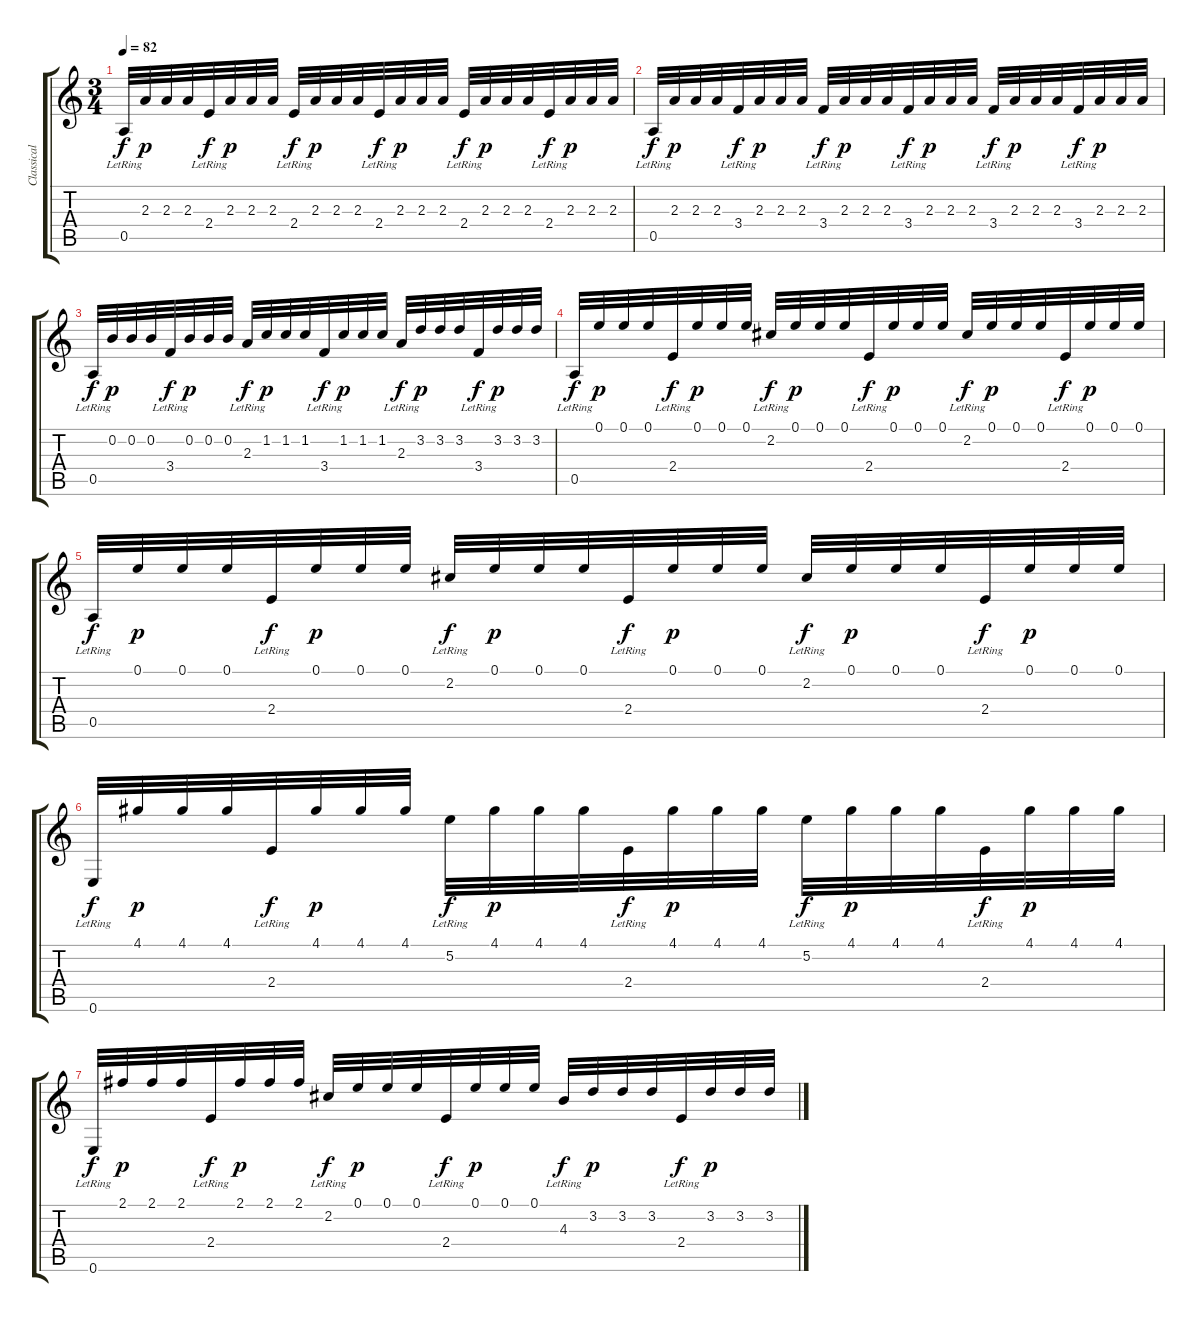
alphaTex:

\track ("Classical Guitar" "Classical ") {instrument acousticguitarnylon}
\staff {score tabs}
\tuning (E4 B3 G3 D3 A2 E2) {hide}
\ts (3 4)
\tempo 82
\clef g2
\ks c
0.5{lr}.32{dy f} 2.3.32{dy p} 2.3.32 2.3.32 2.4{lr}.32{dy f} 2.3.32{dy p} 2.3.32 2.3.32 2.4{lr}.32{dy f} 2.3.32{dy p} 2.3.32 2.3.32 2.4{lr}.32{dy f} 2.3.32{dy p} 2.3.32 2.3.32 2.4{lr}.32{dy f} 2.3.32{dy p} 2.3.32 2.3.32 2.4{lr}.32{dy f} 2.3.32{dy p} 2.3.32 2.3.32 |
0.5{lr}.32{dy f} 2.3.32{dy p} 2.3.32 2.3.32 3.4{lr}.32{dy f} 2.3.32{dy p} 2.3.32 2.3.32 3.4{lr}.32{dy f} 2.3.32{dy p} 2.3.32 2.3.32 3.4{lr}.32{dy f} 2.3.32{dy p} 2.3.32 2.3.32 3.4{lr}.32{dy f} 2.3.32{dy p} 2.3.32 2.3.32 3.4{lr}.32{dy f} 2.3.32{dy p} 2.3.32 2.3.32 |
0.5{lr}.32{dy f} 0.2.32{dy p} 0.2.32 0.2.32 3.4{lr}.32{dy f} 0.2.32{dy p} 0.2.32 0.2.32 2.3{lr}.32{dy f} 1.2.32{dy p} 1.2.32 1.2.32 3.4{lr}.32{dy f} 1.2.32{dy p} 1.2.32 1.2.32 2.3{lr}.32{dy f} 3.2.32{dy p} 3.2.32 3.2.32 3.4{lr}.32{dy f} 3.2.32{dy p} 3.2.32 3.2.32 |
0.5{lr}.32{dy f} 0.1.32{dy p} 0.1.32 0.1.32 2.4{lr}.32{dy f} 0.1.32{dy p} 0.1.32 0.1.32 2.2{lr}.32{dy f} 0.1.32{dy p} 0.1.32 0.1.32 2.4{lr}.32{dy f} 0.1.32{dy p} 0.1.32 0.1.32 2.2{lr}.32{dy f} 0.1.32{dy p} 0.1.32 0.1.32 2.4{lr}.32{dy f} 0.1.32{dy p} 0.1.32 0.1.32 |
0.5{lr}.32{dy f} 0.1.32{dy p} 0.1.32 0.1.32 2.4{lr}.32{dy f} 0.1.32{dy p} 0.1.32 0.1.32 2.2{lr}.32{dy f} 0.1.32{dy p} 0.1.32 0.1.32 2.4{lr}.32{dy f} 0.1.32{dy p} 0.1.32 0.1.32 2.2{lr}.32{dy f} 0.1.32{dy p} 0.1.32 0.1.32 2.4{lr}.32{dy f} 0.1.32{dy p} 0.1.32 0.1.32 |
0.6{lr}.32{dy f} 4.1.32{dy p} 4.1.32 4.1.32 2.4{lr}.32{dy f} 4.1.32{dy p} 4.1.32 4.1.32 5.2{lr}.32{dy f} 4.1.32{dy p} 4.1.32 4.1.32 2.4{lr}.32{dy f} 4.1.32{dy p} 4.1.32 4.1.32 5.2{lr}.32{dy f} 4.1.32{dy p} 4.1.32 4.1.32 2.4{lr}.32{dy f} 4.1.32{dy p} 4.1.32 4.1.32 |
0.6{lr}.32{dy f} 2.1.32{dy p} 2.1.32 2.1.32 2.4{lr}.32{dy f} 2.1.32{dy p} 2.1.32 2.1.32 2.2{lr}.32{dy f} 0.1.32{dy p} 0.1.32 0.1.32 2.4{lr}.32{dy f} 0.1.32{dy p} 0.1.32 0.1.32 4.3{lr}.32{dy f} 3.2.32{dy p} 3.2.32 3.2.32 2.4{lr}.32{dy f} 3.2.32{dy p} 3.2.32 3.2.32
